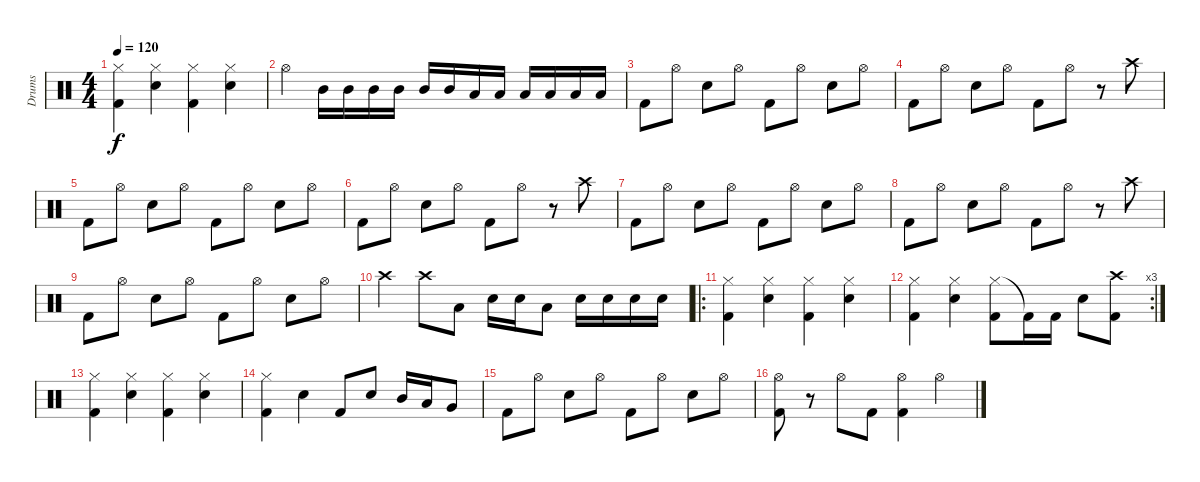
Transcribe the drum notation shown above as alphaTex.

\track ("Drums" "Drums") {instrument percussion}
\staff {score}
\articulation defaults
\ts (4 4)
\tempo 120
\clef neutral
\ks c
("Hi-Hat (closed)" "Kick (hit) 2").4{dy f} ("Hi-Hat (closed)" "Snare (hit) 2").4 ("Hi-Hat (closed)" "Kick (hit) 2").4 ("Hi-Hat (closed)" "Snare (hit) 2").4 |
"Hi-Hat (open)".4 "Mid Tom (hit)".16 "Mid Tom (hit)".16 "Mid Tom (hit)".16 "Mid Tom (hit)".16 "Mid Tom (hit)".16 "Mid Tom (hit)".16 "Low Tom (hit)".16 "Low Tom (hit)".16 "Low Tom (hit)".16 "Low Tom (hit)".16 "Low Tom (hit)".16 "Low Tom (hit)".16 |
"Kick (hit) 2".8 "Hi-Hat (open)".8 "Snare (hit) 2".8 "Hi-Hat (open)".8 "Kick (hit) 2".8 "Hi-Hat (open)".8 "Snare (hit) 2".8 "Hi-Hat (open)".8 |
"Kick (hit) 2".8 "Hi-Hat (open)".8 "Snare (hit) 2".8 "Hi-Hat (open)".8 "Kick (hit) 2".8 "Hi-Hat (open)".8 r.8 "Crash high (hit)".8 |
"Kick (hit) 2".8 "Hi-Hat (open)".8 "Snare (hit) 2".8 "Hi-Hat (open)".8 "Kick (hit) 2".8 "Hi-Hat (open)".8 "Snare (hit) 2".8 "Hi-Hat (open)".8 |
"Kick (hit) 2".8 "Hi-Hat (open)".8 "Snare (hit) 2".8 "Hi-Hat (open)".8 "Kick (hit) 2".8 "Hi-Hat (open)".8 r.8 "Crash high (hit)".8 |
"Kick (hit) 2".8 "Hi-Hat (open)".8 "Snare (hit) 2".8 "Hi-Hat (open)".8 "Kick (hit) 2".8 "Hi-Hat (open)".8 "Snare (hit) 2".8 "Hi-Hat (open)".8 |
"Kick (hit) 2".8 "Hi-Hat (open)".8 "Snare (hit) 2".8 "Hi-Hat (open)".8 "Kick (hit) 2".8 "Hi-Hat (open)".8 r.8 "Crash high (hit)".8 |
"Kick (hit) 2".8 "Hi-Hat (open)".8 "Snare (hit) 2".8 "Hi-Hat (open)".8 "Kick (hit) 2".8 "Hi-Hat (open)".8 "Snare (hit) 2".8 "Hi-Hat (open)".8 |
"Crash high (hit)".4 "Crash high (hit)".8 "Low Tom (hit)".8 "Snare (hit) 2".16 "Snare (hit) 2".16 "Low Tom (hit)".8 "Snare (hit) 2".16 "Snare (hit) 2".16 "Snare (hit) 2".16 "Snare (hit) 2".16 |
\ro
("Hi-Hat (closed)" "Kick (hit) 2").4 ("Hi-Hat (closed)" "Snare (hit) 2").4 ("Hi-Hat (closed)" "Kick (hit) 2").4 ("Hi-Hat (closed)" "Snare (hit) 2").4 |
\rc 3
("Hi-Hat (closed)" "Kick (hit) 2").4 ("Hi-Hat (closed)" "Snare (hit) 2").4 ("Hi-Hat (closed)" "Kick (hit) 2").8 "Kick (hit) 2"{t}.16 "Kick (hit) 2".16 "Snare (hit) 2".8 ("Crash high (hit)" "Kick (hit) 2").8 |
("Hi-Hat (closed)" "Kick (hit) 2").4 ("Hi-Hat (closed)" "Snare (hit) 2").4 ("Hi-Hat (closed)" "Kick (hit) 2").4 ("Hi-Hat (closed)" "Snare (hit) 2").4 |
("Hi-Hat (closed)" "Kick (hit) 2").4 "Snare (hit) 2".4 "Kick (hit) 2".8 "Snare (hit) 2".8 "Mid Tom (hit)".16 "Low Tom (hit)".16 "Very Low Tom (hit)".8 |
"Kick (hit) 2".8 "Hi-Hat (open)".8 "Snare (hit) 2".8 "Hi-Hat (open)".8 "Kick (hit) 2".8 "Hi-Hat (open)".8 "Snare (hit) 2".8 "Hi-Hat (open)".8 |
("Hi-Hat (open)" "Kick (hit) 2").8 r.8 "Hi-Hat (open)".8 "Kick (hit) 2".8 ("Hi-Hat (open)" "Kick (hit) 2").4 "Hi-Hat (open)".4
